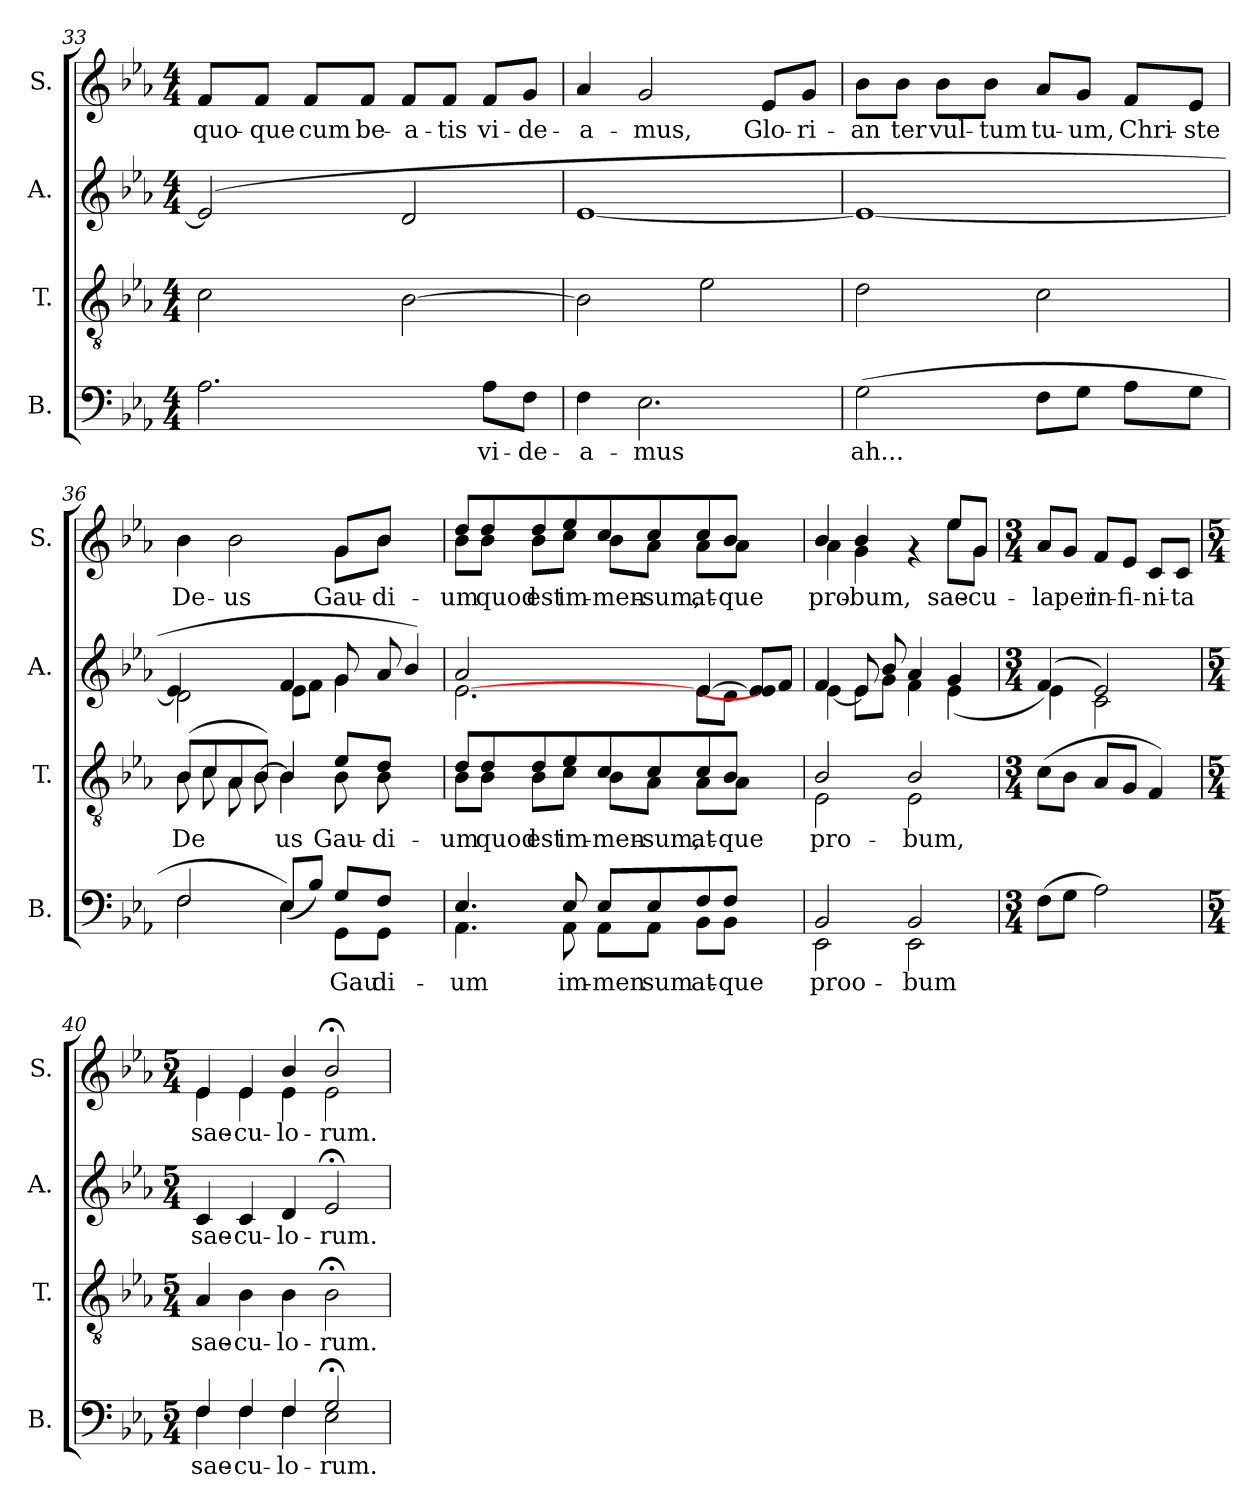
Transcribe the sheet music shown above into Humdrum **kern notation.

**kern	**text	**kern	**text	**kern	**text	**kern	**text
*part4	*part4	*part3	*part3	*part2	*part2	*part1	*part1
*staff4	*staff4	*staff3	*staff3	*staff2	*staff2	*staff1	*staff1
*I"B.	*	*I"T.	*	*I"A.	*	*I"S.	*
*I'B.	*	*I'T.	*	*I'A.	*	*I'S.	*
*clefF4	*	*clefGv2	*	*clefG2	*	*clefG2	*
*k[b-e-a-]	*	*k[b-e-a-]	*	*k[b-e-a-]	*	*k[b-e-a-]	*
*E-:	*	*E-:	*	*E-:	*	*E-:	*
*M4/4	*	*M4/4	*	*M4/4	*	*M4/4	*
=33	=33	=33	=33	=33	=33	=33	=33
!	!LO:LY:b:cj	!	!LO:LY:b:cj	!	!LO:LY:b:cj	!	!LO:LY:b:cj
2.A-\	.	2c\	.	(>2e-/]	.	8f/L	quo-
!	!	!	!	!	!	!	!LO:LY:b:cj
.	.	.	.	.	.	8f/J	-que
!	!	!	!	!	!	!	!LO:LY:b:cj
.	.	.	.	.	.	8f/L	cum
!	!	!	!	!	!	!	!LO:LY:b:cj
.	.	.	.	.	.	8f/J	be-
!	!	!	!LO:LY:b:cj	!	!LO:LY:b:cj	!	!LO:LY:b:cj
.	.	[>2B-\	.	2d/	.	8f/L	-a-
!	!	!	!	!	!	!	!LO:LY:b:cj
.	.	.	.	.	.	8f/J	-tis
!	!LO:LY:b:cj	!	!	!	!	!	!LO:LY:b:cj
8A-\L	vi-	.	.	.	.	8f/L	vi-
!	!LO:LY:b:cj	!	!	!	!	!	!LO:LY:b:cj
8F\J	-de-	.	.	.	.	8g/J	-de-
=34	=34	=34	=34	=34	=34	=34	=34
!	!LO:LY:b:cj	!	!LO:LY:b:cj	!	!LO:LY:b:cj	!	!LO:LY:b:cj
4F\	-a-	2B-\]	.	[<1e-	.	4a-/	-a-
!	!LO:LY:b:cj	!	!	!	!	!	!LO:LY:b:cj
2.E-\	-mus	.	.	.	.	2g/	-mus,
!	!	!	!LO:LY:b:cj	!	!	!	!
.	.	2e-\	.	.	.	.	.
!	!	!	!	!	!	!	!LO:LY:b:cj
.	.	.	.	.	.	8e-/L	Glo-
!	!	!	!	!	!	!	!LO:LY:b:cj
.	.	.	.	.	.	8g/J	-ri-
=35	=35	=35	=35	=35	=35	=35	=35
!	!LO:LY:b:cj	!	!LO:LY:b:cj	!	!LO:LY:b:cj	!	!LO:LY:b:cj
(>2G\	ah...	2d\	.	1e-_<	.	8b-\L	-an
!	!	!	!	!	!	!	!LO:LY:b:cj
.	.	.	.	.	.	8b-\J	ter
!	!	!	!	!	!	!	!LO:LY:b:cj
.	.	.	.	.	.	8b-\L	vul-
!	!	!	!	!	!	!	!LO:LY:b:cj
.	.	.	.	.	.	8b-\J	-tum
!	!LO:LY:b:cj	!	!LO:LY:b:cj	!	!	!	!LO:LY:b:cj
8F\L	.	2c\	.	.	.	8a-/L	tu-
!	!LO:LY:b:cj	!	!	!	!	!	!LO:LY:b:cj
8G\J	.	.	.	.	.	8g/J	-um,
!	!LO:LY:b:cj	!	!	!	!	!	!LO:LY:b:cj
8A-\L	.	.	.	.	.	8f/L	Chri-
!	!LO:LY:b:cj	!	!	!	!	!	!LO:LY:b:cj
8G\J	.	.	.	.	.	8e-/J	-ste
=36	=36	=36	=36	=36	=36	=36	=36
*^	*	*	*	*	*	*	*
!	!	!LO:LY:b:cj	!	!LO:LY:b:cj	!	!LO:LY:b:cj	!	!LO:LY:b:cj
*	*	*	*^	*	*^	*	*^	*
2F/	2F\	.	(>8B-/L	8B-\L	-De-	2d\	4e-/]	.	4b-\	2.ryy	De-
!	!	!	!	!	!LO:LY:b:cj	!	!	!	!	!	!
.	.	.	8c/	8c\	--	.	.	.	.	.	.
!	!	!	!	!	!LO:LY:b:cj	!	!	!	!	!	!LO:LY:b:cj
.	.	.	8A-/	8A-\	-	.	4ryy	.	2b-\	.	-us
!	!	!	!	!	!LO:LY:b:cj	!	!	!	!	!	!
.	.	.	[>8B-/J)	8B-\	--	.	.	.	.	.	.
!	!	!LO:LY:b:cj	!	!	!LO:LY:b:cj	!	!	!LO:LY:b:cj	!	!	!
!	!	!	!	!	!	!	!	!LO:LY:b:cj	!	!	!
4E-\	(>8E-/L)	.	4B-/]	4B-\	-us	4f/	8e-\L	.	.	.	.
!	!	!LO:LY:b:cj	!	!	!	!	!	!LO:LY:b:cj	!	!	!
.	8B-/J)	.	.	.	.	.	8f\J	.	.	.	.
!	!	!LO:LY:b:cj	!	!	!LO:LY:b:cj	!	!	!LO:LY:b:cj	!	!	!LO:LY:b:cj
8G/L	8GG\L	Gau	8e-/L	8B-\L	Gau-	8g/L	4g\	.	8g/L	8g\L	Gau-
!	!	!LO:LY:b:cj	!	!	!LO:LY:b:cj	!	!	!	!	!	!LO:LY:b:cj
8F/J	8GG\J	di-	8d/J	8B-\J	-di-	8a-/	.	.	8b-/J	8b-\J	-di-
4ryy	4ryy	.	4ryy	4ryy	.	4b-/)	4ryy	.	4ryy	4ryy	.
!!LO:LB:g=z	!!
=37	=37	=37	=37	=37	=37	=37	=37	=37	=37	=37	=37
!	!	!LO:LY:b:cj	!	!	!LO:LY:b:cj	!	!	!LO:LY:b:cj	!	!	!LO:LY:b:cj
4.E-/	4.AA-\	-um	8d/L	8B-\L	-um	[<2.e-\	2a-/	.	8dd/L	8b-\L	-um
!	!	!	!	!	!LO:LY:b:cj	!	!	!	!	!	!LO:LY:b:cj
.	.	.	8d/	8B-\J	quod	.	.	.	8dd/	8b-\J	quod
!	!	!	!	!	!LO:LY:b:cj	!	!	!	!	!	!LO:LY:b:cj
.	.	.	8d/	8B-\L	est	.	.	.	8dd/	8b-\L	est
!	!	!LO:LY:b:cj	!	!	!LO:LY:b:cj	!	!	!	!	!	!LO:LY:b:cj
8E-/	8AA-\	im-	8e-/	8c\J	im-	.	.	.	8ee-/	8cc\J	im-
!	!	!LO:LY:b:cj	!	!	!LO:LY:b:cj	!	!	!	!	!	!LO:LY:b:cj
8E-/L	8AA-\L	-men	8c/	8B-\L	-men-	.	4ryy	.	8cc/	8b-\L	-men-
!	!	!LO:LY:b:cj	!	!	!LO:LY:b:cj	!	!	!	!	!	!LO:LY:b:cj
8E-/	8AA-\J	sum	8c/	8A-\J	-sum,	.	.	.	8cc/	8a-\J	-sum,
!	!	!LO:LY:b:cj	!	!	!LO:LY:b:cj	!	!	!LO:LY:b:cj	!	!	!
!	!	!	!	!	!	!	!	!LO:LY:b:cj	!	!	!LO:LY:b:cj
8F/	8BB-\L	at-	8c/	8A-\L	at-	[>4e-/	8e-\L	.	8cc/	8a-\L	at-
!	!	!LO:LY:b:cj	!	!	!LO:LY:b:cj	!	!	!LO:LY:b:cj	!	!	!LO:LY:b:cj
8F/J	8BB-\J	-que	8B-/J	8A-\J	-que	.	8d\J	.	8b-/J	8a-\J	-que
4ryy	4ryy	.	4ryy	4ryy	.	8e-/] 8e-/]L	4ryy	.	4ryy	4ryy	.
.	.	.	.	.	.	8f/J	.	.	.	.	.
=38	=38	=38	=38	=38	=38	=38	=38	=38	=38	=38	=38
!	!	!LO:LY:b:cj	!	!	!LO:LY:b:cj	!	!	!LO:LY:b:cj	!	!	!LO:LY:b:cj
2BB-/	2EE-\	proo-	2B-/	2E-\	pro-	4f/	[<4e-\	.	4b-/	4a-\	pro-
!	!	!	!	!	!	!	!	!LO:LY:b:cj	!	!	!LO:LY:b:cj
.	.	.	.	.	.	8e-/L]	8e-\L	.	4b-/	4g\	-bum,
!	!	!	!	!	!	!	!	!LO:LY:b:cj	!	!	!
.	.	.	.	.	.	8b-/	8g\J	.	.	.	.
!	!	!LO:LY:b:cj	!	!	!LO:LY:b:cj	!	!	!LO:LY:b:cj	!	!	!
2BB-/	2EE-\	-bum	2B-/	2E-\	-bum,	4a-/	4f\	.	4rf	4ryy	.
!	!	!	!	!	!	!	!	!LO:LY:b:cj	!	!	!LO:LY:b:cj
.	.	.	.	.	.	4g/	(<4e-\	.	8ee-/L	8ee-\L	sae-
!	!	!	!	!	!	!	!	!	!	!	!LO:LY:b:cj
.	.	.	.	.	.	.	.	.	8g/J	8g\J	-cu-
*v	*v	*	*	*	*	*	*	*	*v	*v	*
*	*	*v	*v	*	*	*	*	*	*
=39	=39	=39	=39	=39	=39	=39	=39	=39
*M3/4	*	*M3/4	*	*M3/4	*	*	*M3/4	*
*	*	*	*	*	*	*	*^	*
!	!LO:LY:b:cj	!	!LO:LY:b:cj	!	!	!LO:LY:b:cj	!	!	!LO:LY:b:cj
*	*	*	*	*	*	*	*v	*v	*
(>8F\L	.	(>8c\L	.	(>4f/)	4e-\	.	8a-/L	-la
!	!LO:LY:b:cj	!	!LO:LY:b:cj	!	!	!	!	!LO:LY:b:cj
8G\J	.	8B-\J	.	.	.	.	8g/J	per
!	!LO:LY:b:cj	!	!LO:LY:b:cj	!	!	!LO:LY:b:cj	!	!LO:LY:b:cj
2A-\)	.	8A-/L	.	2e-/)	2c\	.	8f/L	in-
!	!	!	!LO:LY:b:cj	!	!	!	!	!LO:LY:b:cj
.	.	8G/J	.	.	.	.	8e-/J	-fi-
!	!	!	!LO:LY:b:cj	!	!	!	!	!LO:LY:b:cj
.	.	4F/)	.	.	.	.	8c/L	-ni-
!	!	!	!	!	!	!	!	!LO:LY:b:cj
.	.	.	.	.	.	.	8c/J	-ta
*	*	*	*	*v	*v	*	*	*
=40	=40	=40	=40	=40	=40	=40	=40
*M5/4	*	*M5/4	*	*M5/4	*	*M5/4	*
*^	*	*	*	*	*	*	*
!	!	!LO:LY:b:cj	!	!LO:LY:b:cj	!	!LO:LY:b:cj	!	!LO:LY:b:cj
*	*	*	*	*	*	*	*^	*
4F/	4F\	sae-	4A-/	sae-	4c/	sae-	4e-/	4e-\	sae-
!	!	!LO:LY:b:cj	!	!LO:LY:b:cj	!	!LO:LY:b:cj	!	!	!LO:LY:b:cj
4F/	4F\	-cu-	4B-\	-cu-	4c/	-cu-	4e-/	4e-\	-cu-
!	!	!LO:LY:b:cj	!	!LO:LY:b:cj	!	!LO:LY:b:cj	!	!	!LO:LY:b:cj
4F/	4F\	-lo-	4B-\	-lo-	4d/	-lo-	4b-/	4e-\	-lo-
!	!	!LO:LY:b:cj	!	!LO:LY:b:cj	!	!LO:LY:b:cj	!	!	!LO:LY:b:cj
2G;</	2E-\	-rum.	2B-;<\	-rum.	2e-;</	-rum.	2b-;</	2e-\	-rum.
*v	*v	*	*	*	*	*	*v	*v	*
=	=	=	=	=	=	=	=
*-	*-	*-	*-	*-	*-	*-	*-
